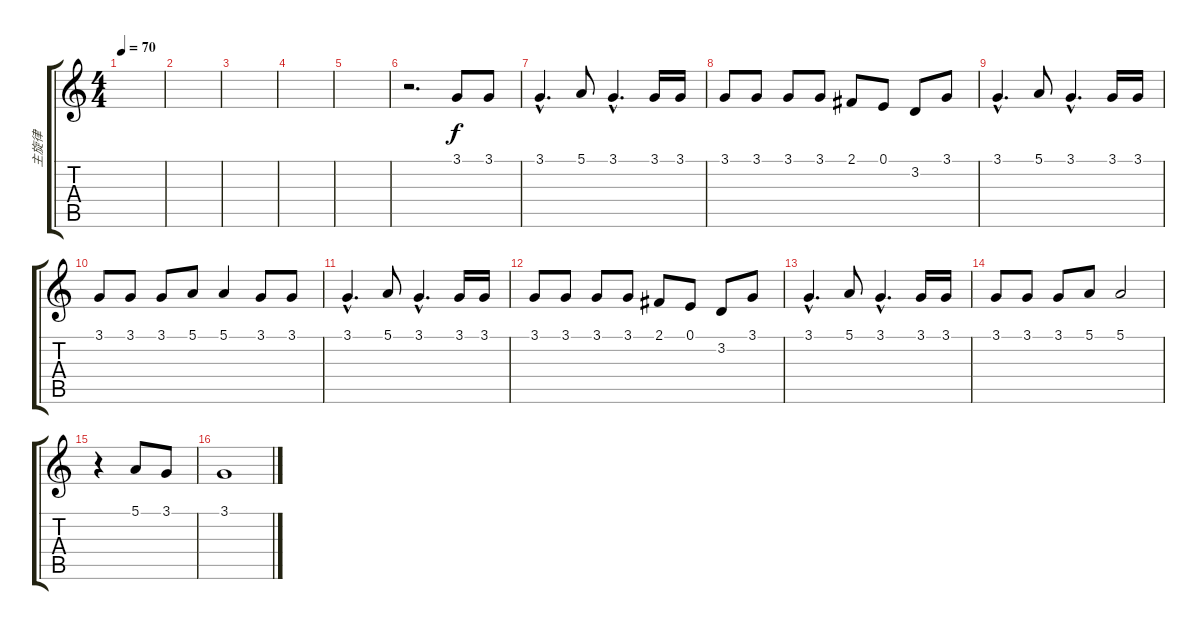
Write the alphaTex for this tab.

\track ("主旋律" "主旋律") {instrument acousticgrandpiano}
\staff {score tabs}
\tuning (E4 B3 G3 D3 A2 E2) {hide}
\ts (4 4)
\tempo 70
\clef g2
\ks c
|
|
|
|
|
r.2{d} 3.1.8 3.1.8 |
3.1{hac}.4{d} 5.1.8 3.1{hac}.4{d} 3.1.16 3.1.16 |
3.1.8 3.1.8 3.1.8 3.1.8 2.1.8 0.1.8 3.2.8 3.1.8 |
3.1{hac}.4{d} 5.1.8 3.1{hac}.4{d} 3.1.16 3.1.16 |
3.1.8 3.1.8 3.1.8 5.1.8 5.1.4 3.1.8 3.1.8 |
3.1{hac}.4{d} 5.1.8 3.1{hac}.4{d} 3.1.16 3.1.16 |
3.1.8 3.1.8 3.1.8 3.1.8 2.1.8 0.1.8 3.2.8 3.1.8 |
3.1{hac}.4{d} 5.1.8 3.1{hac}.4{d} 3.1.16 3.1.16 |
3.1.8 3.1.8 3.1.8 5.1.8 5.1.2 |
r.4 5.1.8 3.1.8 |
3.1.1
